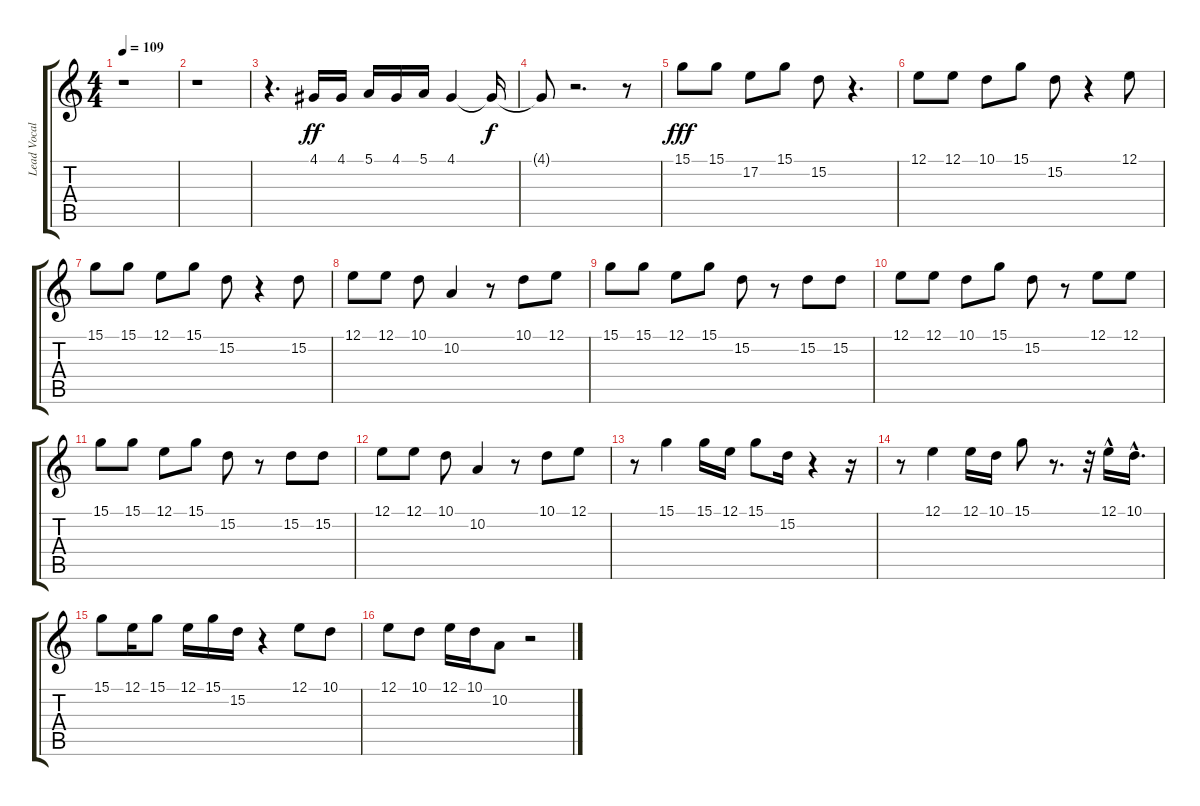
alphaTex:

\track ("Lead Vocals*" "Lead Vocal") {instrument brasssection}
\staff {score tabs}
\tuning (E4 B3 G3 D3 A2 E2) {hide}
\ts (4 4)
\tempo 109
\clef g2
\ks c
r.1{dy fff} |
r.1 |
r.4{d} 4.1.16{dy ff} 4.1.16 5.1.16 4.1.16 5.1.16 4.1.4 4.1{t}.16{dy f} |
4.1{t}.8 r.2{d} r.8 |
15.1.8{dy fff} 15.1.8 17.2.8 15.1.8 15.2.8 r.4{d} |
12.1.8 12.1.8 10.1.8 15.1.8 15.2.8 r.4 12.1.8 |
15.1.8 15.1.8 12.1.8 15.1.8 15.2.8 r.4 15.2.8 |
12.1.8 12.1.8 10.1.8 10.2.4 r.8 10.1.8 12.1.8 |
15.1.8 15.1.8 12.1.8 15.1.8 15.2.8 r.8 15.2.8 15.2.8 |
12.1.8 12.1.8 10.1.8 15.1.8 15.2.8 r.8 12.1.8 12.1.8 |
15.1.8 15.1.8 12.1.8 15.1.8 15.2.8 r.8 15.2.8 15.2.8 |
12.1.8 12.1.8 10.1.8 10.2.4 r.8 10.1.8 12.1.8 |
r.8 15.1.4 15.1.16 12.1.16 15.1.8 15.2.16 r.4 r.16 |
r.8 12.1.4 12.1.16 10.1.16 15.1.8 r.8{d} r.32 12.1{hac}.16 10.1{hac}.16{d} |
15.1.8 12.1.16 15.1.8 12.1.16 15.1.16 15.2.16 r.4 12.1.8 10.1.8 |
12.1.8 10.1.8 12.1.16 10.1.16 10.2.8 r.2
